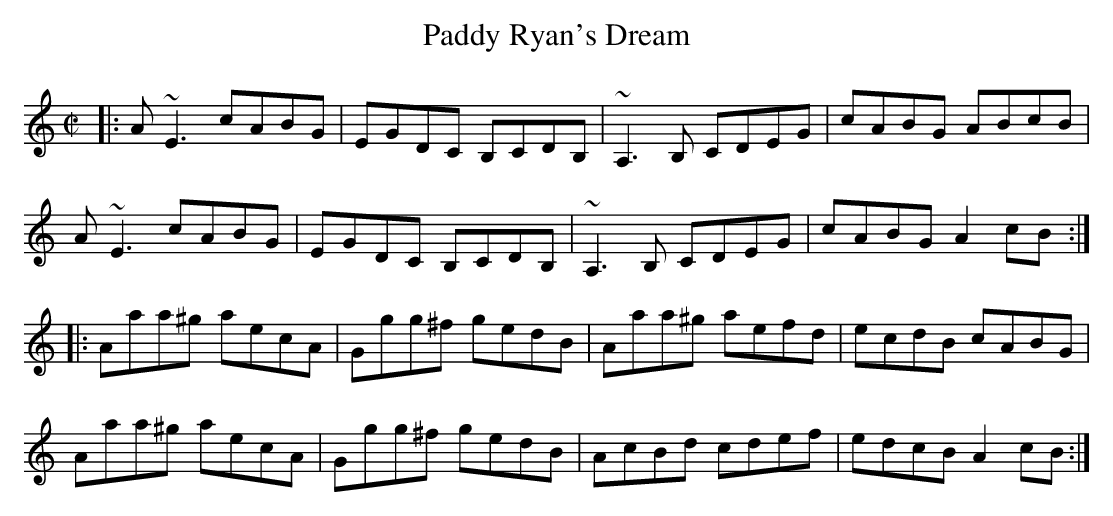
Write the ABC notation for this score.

X:1
T:Paddy Ryan's Dream
M:C|
K:Aminor
|: A~E3 cABG | EGDC B,CDB,|~A,3B, CDEG | cABG ABcB |
A~E3 cABG | EGDC B,CDB,|~A,3B, CDEG | cABG A2cB :|
|: Aaa^g aecA|Ggg^f gedB|Aaa^g aefd|ecdB cABG|
Aaa^g aecA|Ggg^f gedB|AcBd cdef|edcB A2cB :|
